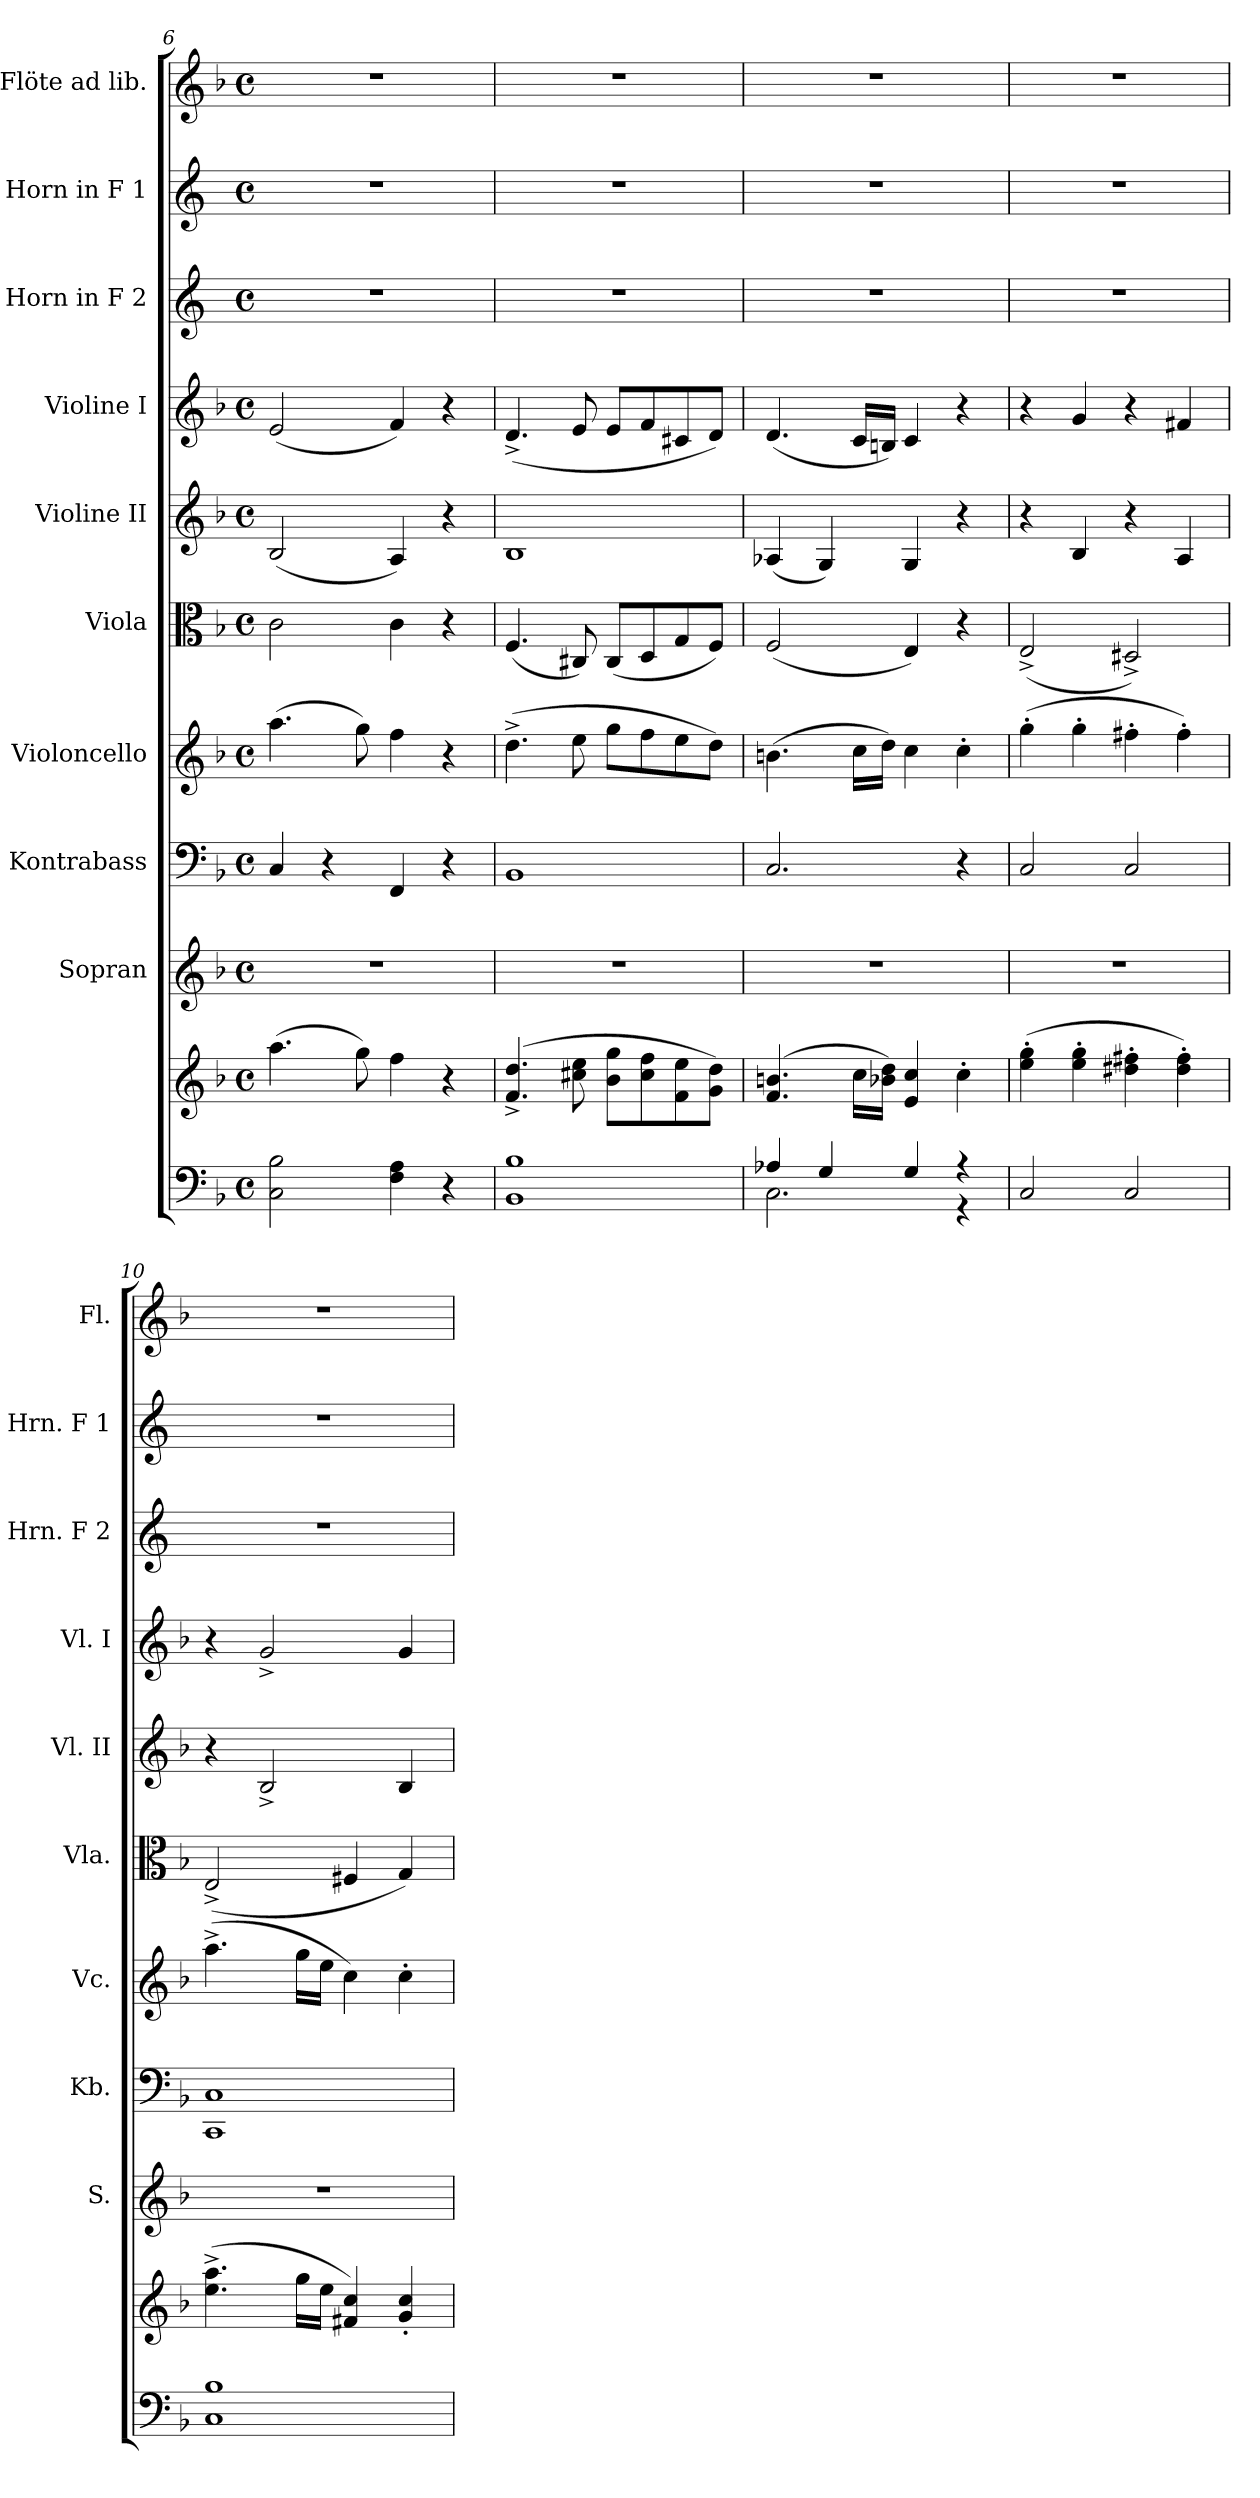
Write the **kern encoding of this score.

**kern	**kern	**kern	**kern	**kern	**kern	**kern	**kern	**kern	**kern	**kern
*part10	*part10	*part9	*part8	*part7	*part6	*part5	*part4	*part3	*part2	*part1
*staff11	*staff10	*staff9	*staff8	*staff7	*staff6	*staff5	*staff4	*staff3	*staff2	*staff1
*	*	*I"Sopran	*I"Kontrabass	*I"Violoncello	*I"Viola	*I"Violine II	*I"Violine I	*I"Horn in F 2	*I"Horn in F 1	*I"Flöte ad lib.
*	*	*I'S.	*I'Kb.	*I'Vc.	*I'Vla.	*I'Vl. II	*I'Vl. I	*I'Hrn. F 2	*I'Hrn. F 1	*I'Fl.
*clefF4	*clefG2	*clefG2	*clefF4	*clefG2	*clefC3	*clefG2	*clefG2	*clefG2	*clefG2	*clefG2
*	*	*	*ITrd7c12	*	*	*	*	*ITrd4c7	*ITrd4c7	*
*k[b-]	*k[b-]	*k[b-]	*k[b-]	*k[b-]	*k[b-]	*k[b-]	*k[b-]	*k[b-]	*k[b-]	*k[b-]
*F:	*F:	*F:	*F:	*F:	*F:	*F:	*F:	*F:	*F:	*F:
*M4/4	*M4/4	*M4/4	*M4/4	*M4/4	*M4/4	*M4/4	*M4/4	*M4/4	*M4/4	*M4/4
*met(c)	*met(c)	*met(c)	*met(c)	*met(c)	*met(c)	*met(c)	*met(c)	*met(c)	*met(c)	*met(c)
=6	=6	=6	=6	=6	=6	=6	=6	=6	=6	=6
2C\ 2B-\	(>4.aa\	1r	4CC/	(>4.aa\	2c\	(<2B-/	(<2e/	1r	1r	1r
.	.	.	4r	.	.	.	.	.	.	.
.	8gg\)	.	.	8gg\)	.	.	.	.	.	.
4F\ 4A\	4ff\	.	4FFF/	4ff\	4c\	4A/)	4f/)	.	.	.
4r	4r	.	4r	4r	4r	4r	4r	.	.	.
=7	=7	=7	=7	=7	=7	=7	=7	=7	=7	=7
1BB- 1B-	(4.f/^< 4.dd/^<	1r	1BBB-	(>4.dd^>\	(<4.F/	1B-	(<4.d^</	1r	1r	1r
.	8cc#X\ 8ee\	.	.	8ee\	8C#X/)	.	8e/	.	.	.
.	8b-\ 8gg\L	.	.	8gg\L	(<8C#/L	.	8e/L	.	.	.
.	8cc#\ 8ff\	.	.	8ff\	8D/	.	8f/	.	.	.
.	8f\ 8ee\	.	.	8ee\	8G/	.	8c#X/	.	.	.
.	8g\ 8dd\J)	.	.	8dd\J)	8F/J)	.	8d/J)	.	.	.
=8	=8	=8	=8	=8	=8	=8	=8	=8	=8	=8
*^	*	*	*	*	*	*	*	*	*	*
4A-X/	2.C\	(4.f/ 4.bn/	1r	2.CC/	(>4.bn\	(<2F/	(<4A-X/	(<4.d/	1r	1r	1r
4G/	.	.	.	.	.	.	4G/)	.	.	.	.
.	.	16cc\LL	.	.	16cc\LL	.	.	16c/LL	.	.	.
.	.	16b-X\ 16dd\JJ)	.	.	16dd\JJ)	.	.	16Bn/JJ)	.	.	.
4G/	.	4e/ 4cc/	.	.	4cc\	4E/)	4G/	4c/	.	.	.
4r	4r	4cc'>\	.	4r	4cc'>\	4r	4r	4r	.	.	.
*v	*v	*	*	*	*	*	*	*	*	*	*
=9	=9	=9	=9	=9	=9	=9	=9	=9	=9	=9
2C/	(>4ee\'> 4gg\'>	1r	2CC/	(>4gg'>\	(<2E^</	4r	4r	1r	1r	1r
.	4ee\'> 4gg\'>	.	.	4gg'>\	.	4B-/	4g/	.	.	.
2C/	4dd#X\'> 4ff#X\'>	.	2CC/	4ff#X'>\	2D#X^</)	4r	4r	.	.	.
.	4dd#\'> 4ff#\'>)	.	.	4ff#'>\)	.	4A/	4f#X/	.	.	.
!!LO:PB:g=z
=10	=10	=10	=10	=10	=10	=10	=10	=10	=10	=10
1C 1B-	(>4.ee\^> 4.aa\^>	1r	1CCC 1CC	(>4.aa^>\	(<2E^</	4r	4r	1r	1r	1r
.	.	.	.	.	.	2B-^</	2g^</	.	.	.
.	16gg\LL	.	.	16gg\LL	.	.	.	.	.	.
.	16ee\JJ	.	.	16ee\JJ	.	.	.	.	.	.
.	4f#X/ 4cc/)	.	.	4cc\)	4F#X/	.	.	.	.	.
.	4g/'< 4cc/'<	.	.	4cc'>\	4G/)	4B-/	4g/	.	.	.
=	=	=	=	=	=	=	=	=	=	=
*-	*-	*-	*-	*-	*-	*-	*-	*-	*-	*-
